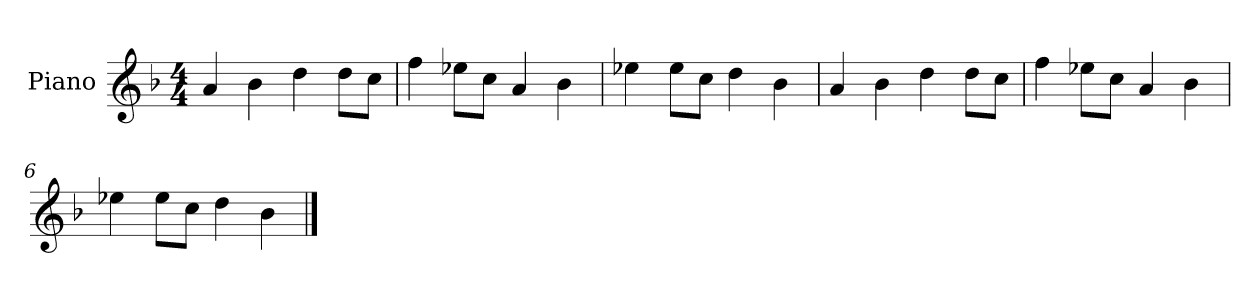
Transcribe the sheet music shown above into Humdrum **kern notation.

**kern
*part1
*staff1
*I"Piano
*I'P-no
*clefG2
*k[b-]
*M4/4
*MM90
=1
4a/
4b-\
4dd\
8dd\L
8cc\J
=2
4ff\
8ee-X\L
8cc\J
4a/
4b-\
=3
4ee-X\
8ee-\L
8cc\J
4dd\
4b-\
=4
4a/
4b-\
4dd\
8dd\L
8cc\J
=5
4ff\
8ee-X\L
8cc\J
4a/
4b-\
=6
4ee-X\
8ee-\L
8cc\J
4dd\
4b-\
==
*-
